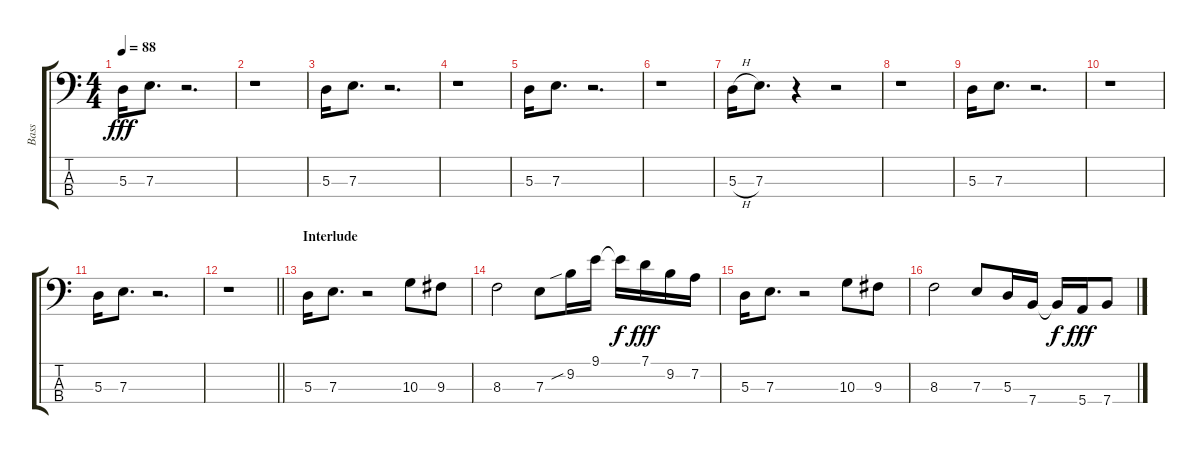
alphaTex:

\track ("Bass" "Bass") {instrument electricbassfinger}
\staff {score tabs}
\tuning (G2 D2 A1 E1) {hide}
\ts (4 4)
\tempo 88
\clef f4
\ks c
5.3.16{dy fff} 7.3.8{d} r.2{d} |
r.1 |
5.3.16 7.3.8{d} r.2{d} |
r.1 |
5.3.16 7.3.8{d} r.2{d} |
r.1 |
5.3{h}.16 7.3.8{d} r.4 r.2 |
r.1 |
5.3.16 7.3.8{d} r.2{d} |
r.1 |
5.3.16 7.3.8{d} r.2{d} |
\barLineRight lightlight
r.1 |
\section ("" "Interlude")
5.3.16 7.3.8{d} r.2 10.3.8 9.3.8 |
8.3.2 7.3.8 9.2{sib}.16 9.1.16 9.1{t}.16{dy f} 7.1.16{dy fff} 9.2.16 7.2.16 |
5.3.16 7.3.8{d} r.2 10.3.8 9.3.8 |
8.3.2 7.3.8 5.3.16 7.4.16 7.4{t}.16{dy f} 5.4.16{dy fff} 7.4.8
